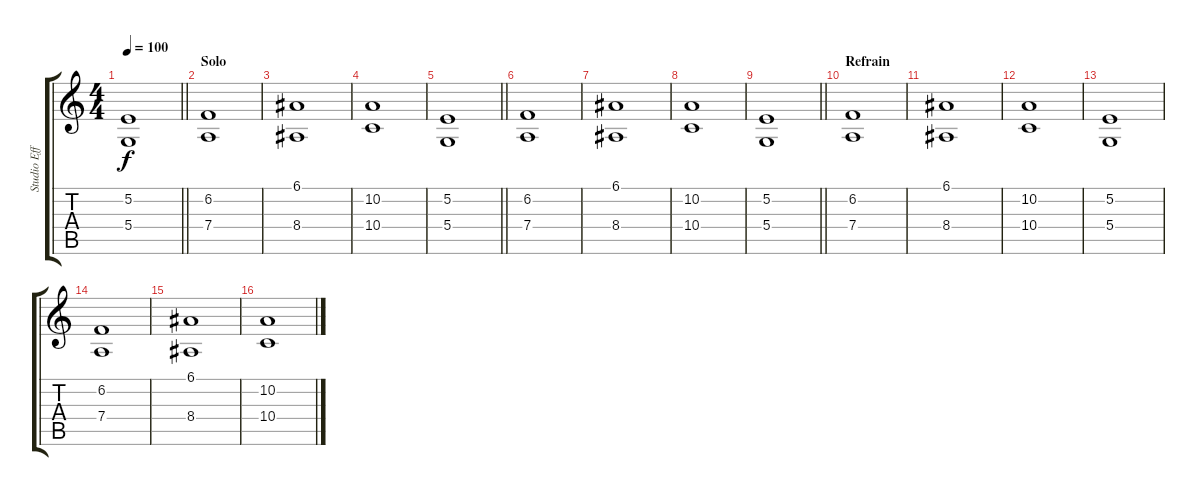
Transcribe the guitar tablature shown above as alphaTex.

\track ("Studio Effect" "Studio Eff") {instrument stringensemble1}
\staff {score tabs}
\tuning (E4 B3 G3 D3 A2 E2) {hide}
\ts (4 4)
\tempo 100
\clef g2
\barLineRight lightlight
\ks c
(5.2 5.4).1{dy f} |
\section ("" "Solo")
(6.2 7.4).1 |
(6.1 8.4).1 |
(10.2 10.4).1 |
\barLineRight lightlight
(5.2 5.4).1 |
(6.2 7.4).1 |
(6.1 8.4).1 |
(10.2 10.4).1 |
\barLineRight lightlight
(5.2 5.4).1 |
\section ("" "Refrain")
(6.2 7.4).1 |
(6.1 8.4).1 |
(10.2 10.4).1 |
(5.2 5.4).1 |
(6.2 7.4).1 |
(6.1 8.4).1 |
(10.2 10.4).1
